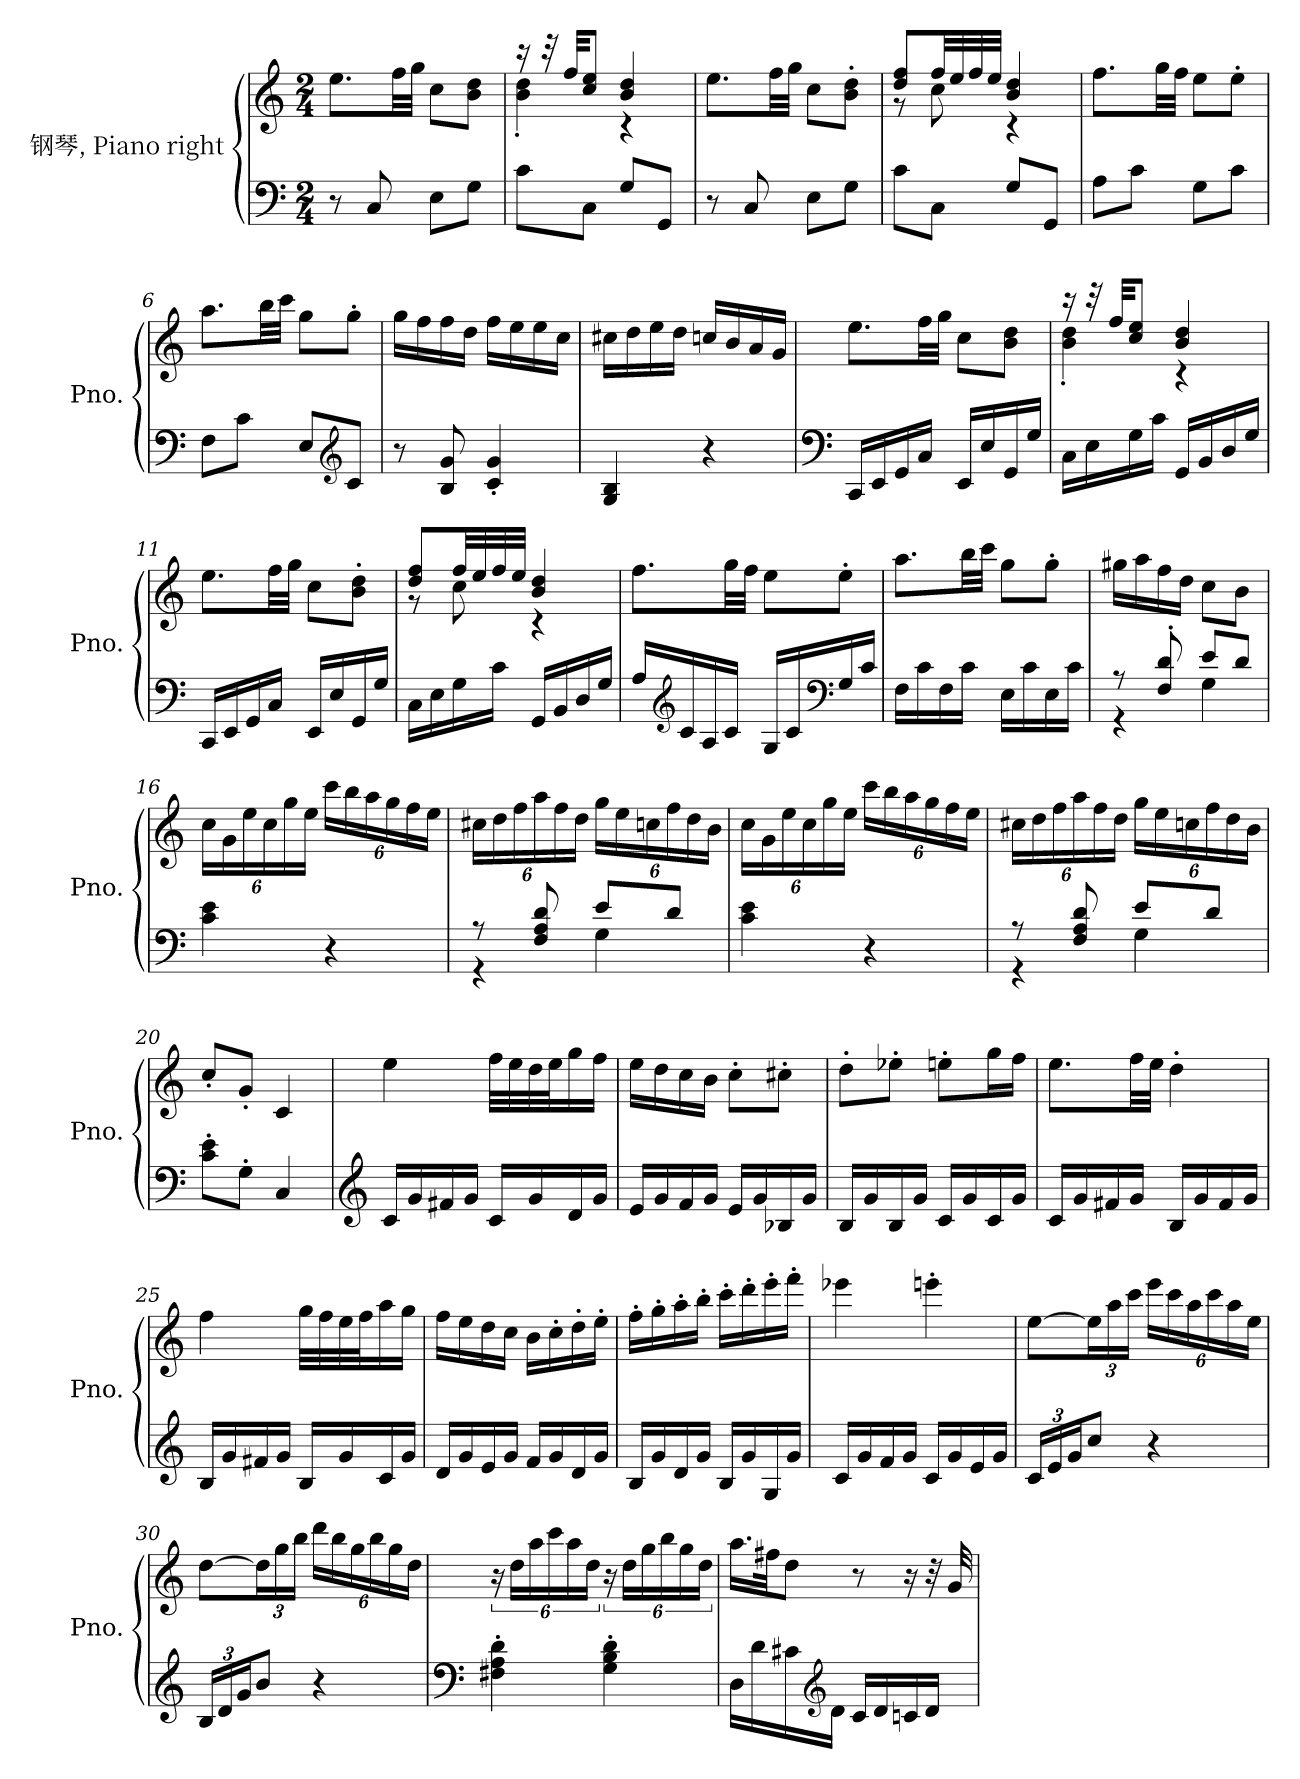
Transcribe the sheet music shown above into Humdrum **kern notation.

**kern	**kern
*part1	*part1
*staff2	*staff1
*I"钢琴, Piano right	*
*I'Pno.	*
*clefF4	*clefG2
*k[]	*k[]
*M2/4	*M2/4
*MM84	*MM84
=1	=1
8r	8.ee\L
8C/	.
.	32ff\LL
.	32gg\JJJ
8E\L	8cc\L
8G\J	8b\ 8dd\J
=2	=2
*	*^
8c\L	16r	4b\' 4dd\'
.	32r	.
.	32ff/KKL	.
8C\J	8cc/ 8ee/J	.
*	*MM82	*
8G/L	4b/ 4dd/	4r
8GG/J	.	.
*	*v	*v
=3	=3
*	*MM84
8r	8.ee\L
8C/	.
.	32ff\LL
.	32gg\JJJ
8E\L	8cc\L
8G\J	8b\' 8dd\'J
=4	=4
*	*^
8c\L	8dd/ 8ff/L	8r
*	*MM83	*
8C\J	32ff/LL	8cc\
.	32ee/	.
.	32ff/	.
.	32ee/JJJ	.
*	*MM82	*
8G/L	4b/ 4dd/	4r
8GG/J	.	.
*	*v	*v
=5	=5
*	*MM84
8A\L	8.ff\L
8c\J	.
.	32gg\LL
.	32ff\JJJ
8G\L	8ee\L
*	*MM82
8c\J	8ee'\J
=6	=6
*	*MM84
8F\L	8.aa\L
8c\J	.
.	32bb\LL
.	32ccc\JJJ
8E/L	8gg\L
*clefG2	*
8c/J	8gg'\J
!!LO:LB:g=z
=7	=7
8r	16gg\LL
.	16ff\
8B/ 8g/	16ff\
.	16dd\JJ
4c/' 4g/'	16ff\LL
.	16ee\
.	16ee\
.	16cc\JJ
=8	=8
4G/ 4B/	16cc#X\LL
.	16dd\
.	16ee\
.	16dd\JJ
*	*MM82
4r	16ccn/LL
.	16b/
.	16a/
.	16g/JJ
=9	=9
*clefF4	*
*	*MM84
16CC/LL	8.ee\L
16EE/	.
16GG/	.
16C/JJ	32ff\LL
.	32gg\JJJ
16EE/LL	8cc\L
16E/	.
16GG/	8b\ 8dd\J
16G/JJ	.
=10	=10
*	*^
16C\LL	16r	4b\' 4dd\'
16E\	32r	.
.	32ff/KKL	.
16G\	8cc/ 8ee/J	.
16c\JJ	.	.
*	*MM83	*
16GG/LL	4b/ 4dd/	4r
16BB/	.	.
16D/	.	.
16G/JJ	.	.
*	*v	*v
!!LO:LB:g=z
=11	=11
*	*MM84
16CC/LL	8.ee\L
16EE/	.
16GG/	.
16C/JJ	32ff\LL
.	32gg\JJJ
16EE/LL	8cc\L
16E/	.
16GG/	8b\' 8dd\'J
16G/JJ	.
=12	=12
*	*^
16C\LL	8dd/ 8ff/L	8r
16E\	.	.
*	*MM83	*
16G\	32ff/LL	8cc\
.	32ee/	.
16c\JJ	32ff/	.
.	32ee/JJJ	.
16GG/LL	4b/ 4dd/	4r
16BB/	.	.
16D/	.	.
16G/JJ	.	.
*	*v	*v
=13	=13
*	*MM84
16A/LL	8.ff\L
*clefG2	*
16c/	.
16A/	.
16c/JJ	32gg\LL
.	32ff\JJJ
16G/LL	8ee\L
16c/	.
*clefF4	*
*	*MM82
16G/	8ee'\J
16c/JJ	.
=14	=14
*	*MM84
16F\LL	8.aa\L
16c\	.
16F\	.
16c\JJ	32bb\LL
.	32ccc\JJJ
16E\LL	8gg\L
16c\	.
16E\	8gg'\J
16c\JJ	.
!!LO:LB:g=z
=15	=15
*	*MM82
*^	*
8r	4r	16gg#X\LL
.	.	16aa\
*	*	*MM84
8F/' 8d/'	.	16ff\
.	.	16dd\JJ
*	*	*MM80
8e/L	4G\	8cc\L
8d/J	.	8b\J
*v	*v	*
=16	=16
*	*Xbrackettup
*	*MM82
4c\ 4e\	24cc\LL
.	24g\
.	24ee\
.	24cc\
.	24gg\
.	24ee\JJ
*	*MM84
4r	24ccc\LL
.	24bb\
.	24aa\
.	24gg\
.	24ff\
.	24ee\JJ
=17	=17
*	*MM82
*^	*
8r	4r	24cc#X\LL
.	.	24dd\
.	.	24ff\
*	*	*MM84
8F/ 8A/ 8d/	.	24aa\
.	.	24ff\
.	.	24dd\JJ
8e/L	4G\	24gg\LL
.	.	24ee\
.	.	24ccn\
*	*	*MM82
8d/J	.	24ff\
.	.	24dd\
.	.	24b\JJ
*v	*v	*
=18	=18
4c\ 4e\	24cc\LL
.	24g\
.	24ee\
.	24cc\
.	24gg\
.	24ee\JJ
*	*MM84
4r	24ccc\LL
.	24bb\
.	24aa\
.	24gg\
.	24ff\
.	24ee\JJ
!!LO:LB:g=z
=19	=19
*	*MM82
*^	*
8r	4r	24cc#X\LL
.	.	24dd\
.	.	24ff\
*	*	*MM85
8F/ 8A/ 8d/	.	24aa\
.	.	24ff\
.	.	24dd\JJ
8e/L	4G\	24gg\LL
.	.	24ee\
.	.	24ccn\
*	*	*MM82
8d/J	.	24ff\
.	.	24dd\
.	.	24b\JJ
*v	*v	*
=20	=20
*	*MM77
8c\' 8e\'L	8cc'/L
*	*MM68
8G'\J	8g'/J
4C/	4c/
=21	=21
*clefG2	*
*	*MM84
16c/LL	4ee\
16g/	.
16f#X/	.
16g/JJ	.
16c/LL	32ff\LLL
.	32ee\
16g/	32dd\
.	32ee\J
16d/	16gg\
16g/JJ	16ff\JJ
=22	=22
16e/LL	16ee\LL
16g/	16dd\
16f/	16cc\
*	*MM80
16g/JJ	16b\JJ
*	*MM84
16e/LL	8cc'\L
16g/	.
16B-X/	8cc#X'\J
16g/JJ	.
!!LO:LB:g=z
=23	=23
16B/LL	8dd'\L
16g/	.
16B/	8ee-X'\J
16g/JJ	.
16c/LL	8een'\L
16g/	.
*	*MM83
16c/	16gg\L
16g/JJ	16ff\JJ
=24	=24
16c/LL	8.ee\L
16g/	.
16f#X/	.
*	*MM83
16g/JJ	32ff\LL
.	32ee\JJJ
16B/LL	4dd'\
16g/	.
16f#/	.
16g/JJ	.
=25	=25
*	*MM84
16B/LL	4ff\
16g/	.
16f#X/	.
16g/JJ	.
*	*MM85
16B/LL	32gg\LLL
.	32ff\
16g/	32ee\
.	32ff\J
16c/	16aa\
16g/JJ	16gg\JJ
=26	=26
16d/LL	16ff\LL
16g/	16ee\
16e/	16dd\
*	*MM81
16g/JJ	16cc\JJ
*	*MM84
16f/LL	16b\LL
16g/	16cc'\
16d/	16dd'\
16g/JJ	16ee'\JJ
!!LO:PB:g=z
=27	=27
16B/LL	16ff'\LL
16g/	16gg'\
16d/	16aa'\
16g/JJ	16bb'\JJ
16B/LL	16ccc'\LL
16g/	16ddd'\
16G/	16eee'\
*	*MM77
16g/JJ	16fff'\JJ
=28	=28
*	*MM80
16c/LL	4eee-X\
16g/	.
16f/	.
16g/JJ	.
16c/LL	4eeen'\
16g/	.
16e/	.
16g/JJ	.
=29	=29
*Xbrackettup	*
*	*MM80
24c/LL	[8ee\L
24e/	.
24g/J	.
*	*MM84
8cc/J	24ee\L]
.	24aa\
.	24ccc\JJ
4r	24eee\LL
.	24ccc\
.	24aa\
.	24ccc\
*	*MM83
.	24aa\
.	24ee\JJ
=30	=30
*	*MM80
24B/LL	[8dd\L
24d/	.
24g/J	.
*	*MM84
8b/J	24dd\L]
.	24gg\
.	24bb\JJ
4r	24ddd\LL
.	24bb\
.	24gg\
.	24bb\
.	24gg\
*	*MM79
.	24dd\JJ
!!LO:LB:g=z
=31	=31
*clefF4	*
*	*brackettup
*	*MM84
4F#X\' 4A\' 4d\'	24r
.	24dd\LL
.	24aa\
*	*Xbrackettup
.	24ccc\
.	24aa\
*	*MM76
.	24dd\JJ
*	*brackettup
*	*MM84
4G\' 4B\' 4d\'	24r
.	24dd\LL
.	24gg\
*	*Xbrackettup
.	24bb\
.	24gg\
*	*MM75
.	24dd\JJ
=32	=32
*	*MM82
16D\LL	16.aa\LL
16d\	.
.	32ff#X\JK
16c#X\	8dd\J
*clefG2	*
16d\JJ	.
16c#/LL	8r
16d/	.
16cn/	16r
16d/JJ	32r
.	32g/
=	=
*-	*-
